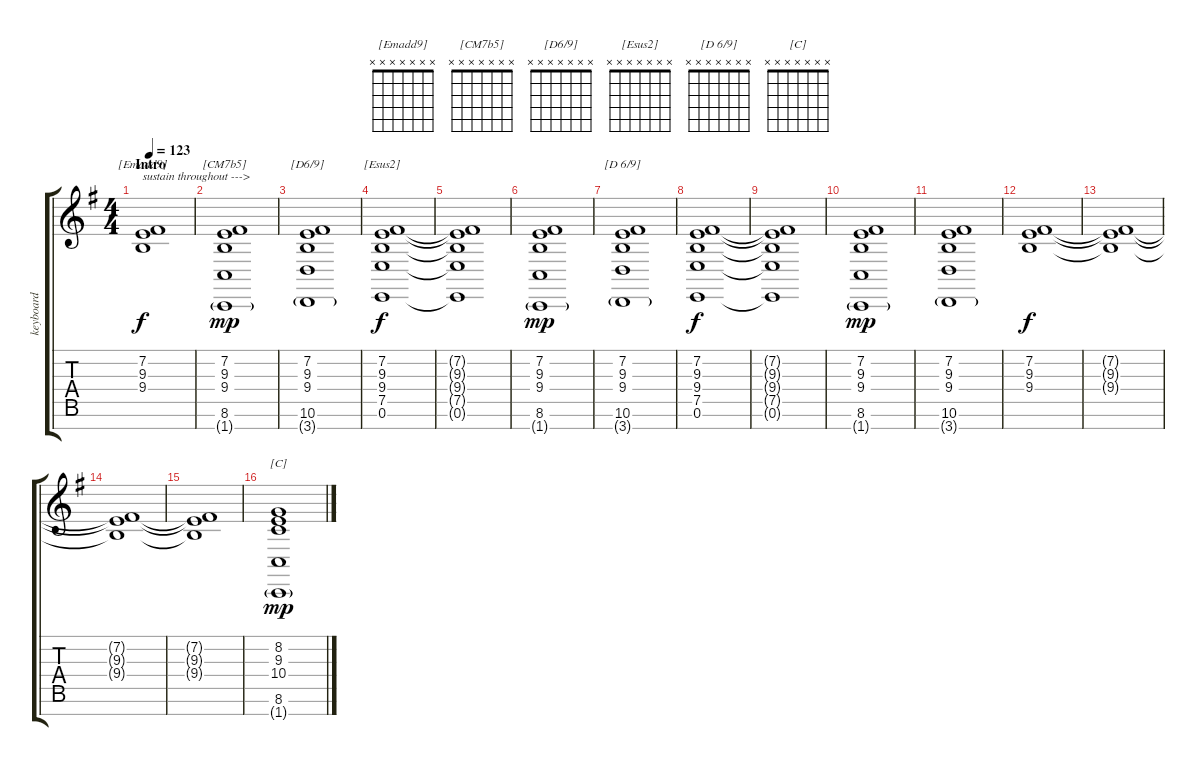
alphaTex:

\track ("keyboard" "keyboard") {instrument synthstrings1}
\staff {score tabs}
\tuning (E4 B3 G3 D3 A2 E2 B1) {hide}
\chord ("[Emadd9]" x x x x x x x)
\chord ("[CM7b5]" x x x x x x x)
\chord ("[D6/9]" x x x x x x x)
\chord ("[Esus2]" x x x x x x x)
\chord ("[D 6/9]" x x x x x x x)
\chord ("[C]" x x x x x x x)
\ts (4 4)
\section ("" "Intro")
\tempo 123
\clef g2
\ks g
(7.2 9.3 9.4).1{ch "[Emadd9]" txt "sustain throughout --->" dy f instrument synthstrings1} |
(7.2 9.3 9.4 8.6 1.7{g}).1{ch "[CM7b5]" dy mp} |
(7.2 9.3 9.4 10.6 3.7{g}).1{ch "[D6/9]"} |
(7.2 9.3 9.4 7.5 0.6).1{ch "[Esus2]" dy f} |
(7.2{t} 9.3{t} 9.4{t} 7.5{t} 0.6{t}).1 |
(7.2 9.3 9.4 8.6 1.7{g}).1{dy mp} |
(7.2 9.3 9.4 10.6 3.7{g}).1{ch "[D 6/9]"} |
(7.2 9.3 9.4 7.5 0.6).1{dy f} |
(7.2{t} 9.3{t} 9.4{t} 7.5{t} 0.6{t}).1 |
(7.2 9.3 9.4 8.6 1.7{g}).1{dy mp} |
(7.2 9.3 9.4 10.6 3.7{g}).1 |
(7.2 9.3 9.4).1{dy f} |
(7.2{t} 9.3{t} 9.4{t}).1 |
(7.2{t} 9.3{t} 9.4{t}).1 |
(7.2{t} 9.3{t} 9.4{t}).1 |
(8.2 9.3 10.4 8.6 1.7{g}).1{ch "[C]" dy mp}
